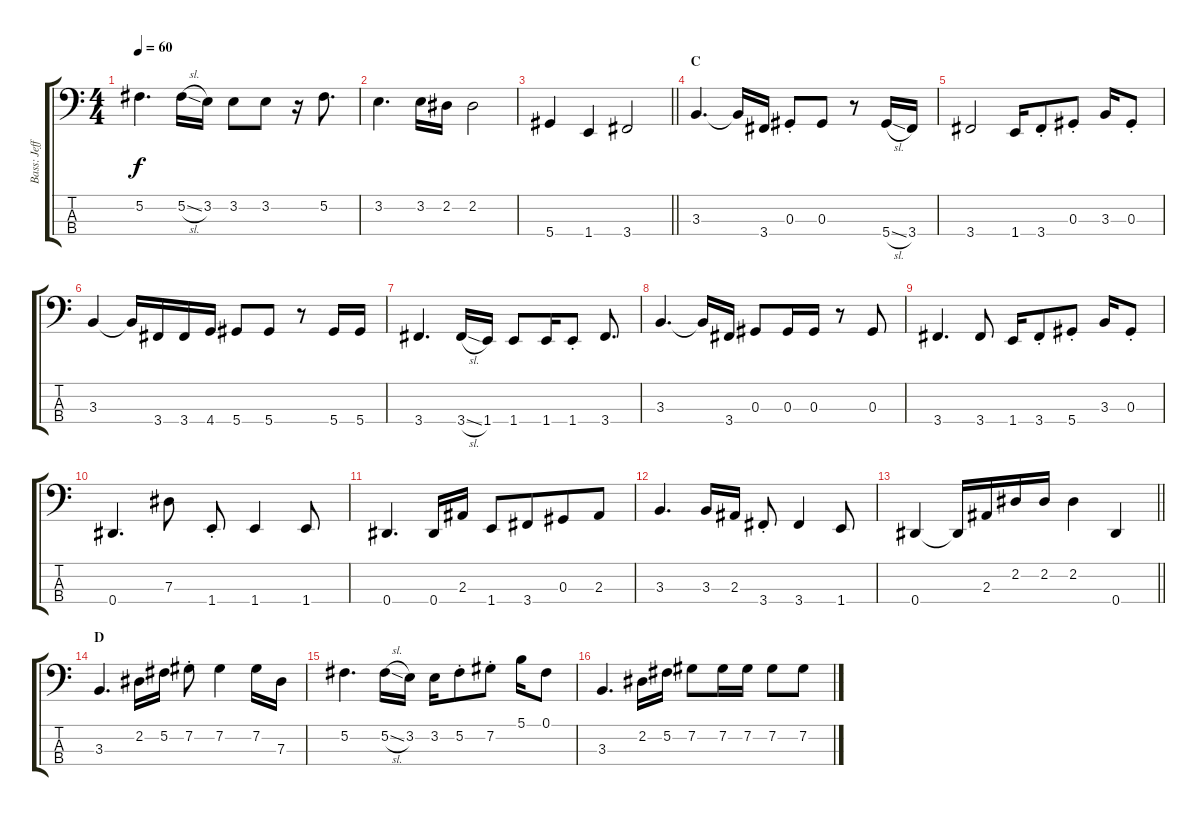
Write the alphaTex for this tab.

\track ("Bass: Jeff" "Bass: Jeff") {instrument electricbassfinger}
\staff {score tabs}
\tuning (Gb2 Db2 Ab1 Eb1) {hide}
\ts (4 4)
\tempo 60
\clef f4
\ks c
5.2.4{d dy f} 5.2{sl}.16 3.2.16 3.2.8 3.2.8 r.16 5.2.8{d} |
3.2.4{d} 3.2.16 2.2.16 2.2.2 |
\barLineRight lightlight
5.4.4 1.4.4 3.4.2 |
\section ("" "C")
3.3.4{d} 3.3{t}.16 3.4.16 0.3{st}.8 0.3.8 r.8 5.4{sl}.16 3.4.16 |
3.4.2 1.4.16 3.4{st}.8 0.3{st}.8 3.3.16 0.3{st}.8 |
3.3.4 3.3{t}.16 3.4.16 3.4.16 4.4.16 5.4.8 5.4.8 r.8 5.4.16 5.4.16 |
3.4.4{d} 3.4{sl}.16 1.4.16 1.4.8 1.4.16 1.4{st}.8 3.4.8{d} |
3.3.4{d} 3.3{t}.16 3.4.16 0.3.8 0.3.16 0.3.16 r.8 0.3.8 |
3.4.4{d} 3.4.8 1.4.16 3.4{st}.8 5.4{st}.8 3.3.16 0.3{st}.8 |
0.4.4{d} 7.3.8 1.4{st}.8 1.4.4 1.4.8 |
0.4.4{d} 0.4.16 2.3.16 1.4.8 3.4.8{beam merge} 0.3.8 2.3.8 |
3.3.4{d} 3.3.16 2.3.16 3.4{st}.8 3.4.4 1.4.8 |
\barLineRight lightlight
0.4.4 0.4{t}.16 2.3.16 2.2.16 2.2.16 2.2.4 0.4.4 |
\section ("" "D")
3.3.4{d} 2.2.16 5.2.16 7.2{st}.8 7.2.4 7.2.16 7.3.16 |
5.2.4{d} 5.2{sl}.16 3.2.16 3.2.16 5.2{st}.8 7.2{st}.8 5.1.16 0.1.8 |
3.3.4{d} 2.2.16 5.2.16 7.2.8 7.2.16 7.2.16 7.2.8 7.2.8
